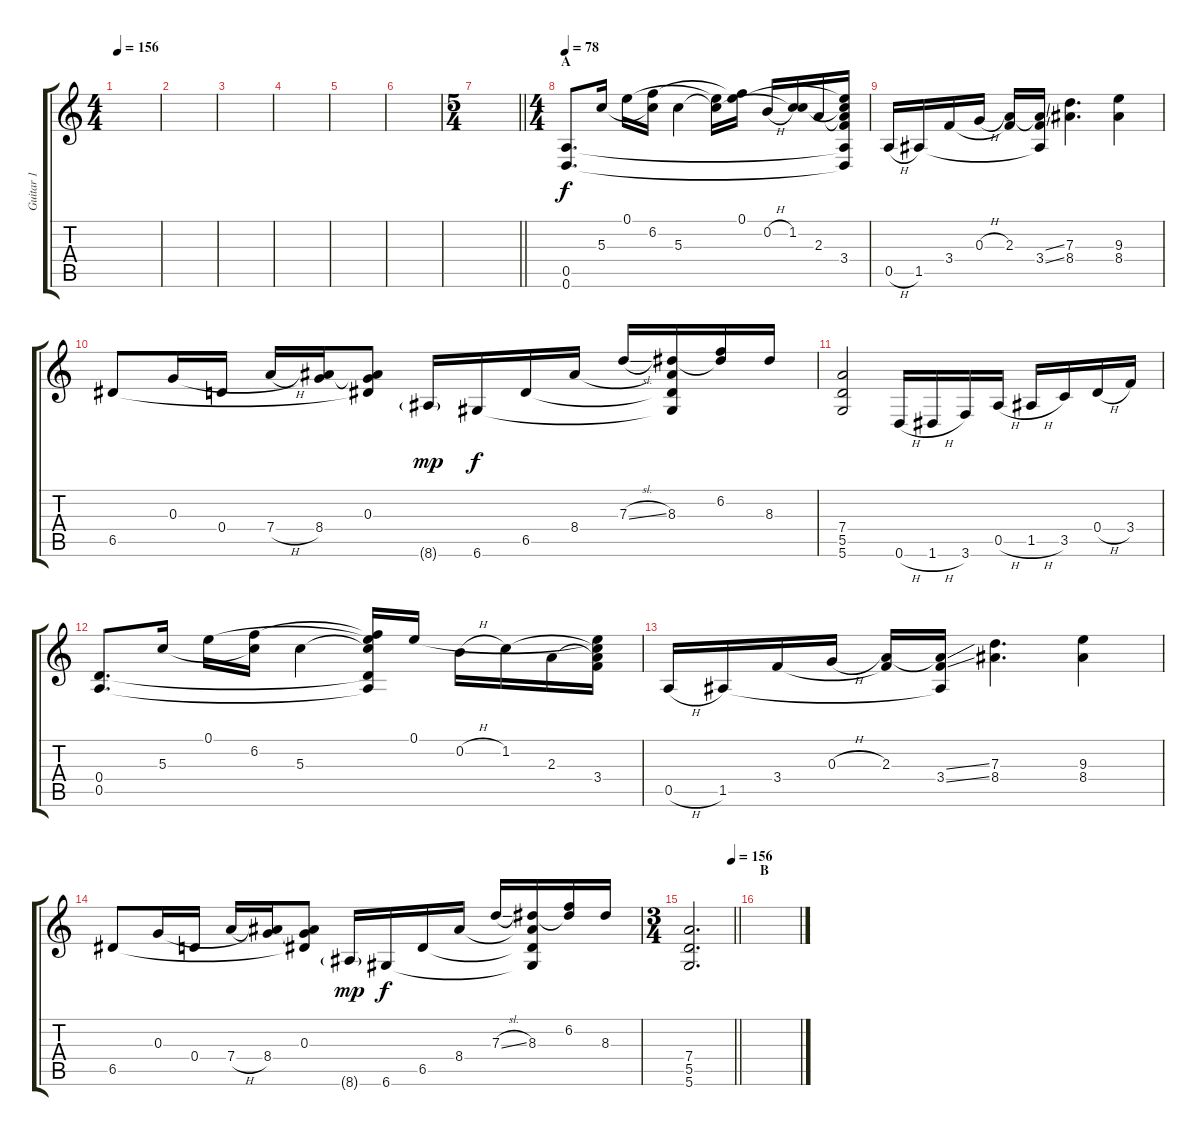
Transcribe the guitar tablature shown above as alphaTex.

\track ("Guitar 1" "Guitar 1") {instrument acousticguitarsteel}
\staff {score tabs}
\tuning (E4 B3 G3 D3 A2 D2) {hide}
\ts (4 4)
\tempo 156
\clef g2
\ks c
|
|
|
|
|
|
\ts (5 4)
\barLineRight lightlight
|
\ts (4 4)
\section ("" "A")
\tempo 78
(0.5 0.6).8{d} 5.3.16 0.1.16 (6.2 5.3{t}).16 5.3.4 (0.1{t} 5.3{t}).16 (0.1 6.2{t}).16 0.2{h}.16 (1.2 5.3{t}).16 2.3.16 (0.1{t} 1.2{t} 2.3{t} 3.4 0.5{t} 0.6{t}).16 |
0.5{h}.16 1.5.16 3.4.16 0.3{h}.16 (2.3 3.4{t}).16 (2.3{ss t} 3.4{ss} 1.5{t}).16 (7.3 8.4).4{d} (9.3 8.4).4 |
6.5.8 0.3.16 0.4.16 7.4{h}.16 (0.3{t} 8.4).16 (0.3 8.4{t} 6.5{t}).8 8.6{g}.16{dy mp} 6.6.16{dy f} 6.5.16 8.4.16 7.3{sl}.16 (8.3 8.4{t} 6.5{t} 6.6{t}).16 (6.2 8.3{t}).16 8.3.16 |
(7.4 5.5 5.6).2 0.6{h}.16 1.6{h}.16 3.6.16 0.5{h}.16 1.5{h}.16 3.5.16 0.4{h}.16 3.4.16 |
(0.4 0.5).8{d} 5.3.16 0.1.16 (6.2 5.3{t}).16 5.3.4 (0.1{t} 6.2{t} 5.3{t} 0.4{t} 0.5{t}).16 0.1.16 0.2{h}.16 1.2.16 2.3.16 (0.1{t} 1.2{t} 2.3{t} 3.4).16 |
0.5{h}.16 1.5.16 3.4.16 0.3{h}.16 (2.3 3.4{t}).16 (2.3{ss t} 3.4{ss} 1.5{t}).16 (7.3 8.4).4{d} (9.3 8.4).4 |
6.5.8 0.3.16 0.4.16 7.4{h}.16 (0.3{t} 8.4).16 (0.3 8.4{t} 6.5{t}).8 8.6{g}.16{dy mp} 6.6.16{dy f} 6.5.16 8.4.16 7.3{sl}.16 (8.3 8.4{t} 6.5{t} 6.6{t}).16 (6.2 8.3{t}).16 8.3.16 |
\ts (3 4)
\tempo (156 0.9583333333333334)
\barLineRight lightlight
(7.4 5.5 5.6).2{d} |
\section ("" "B")
